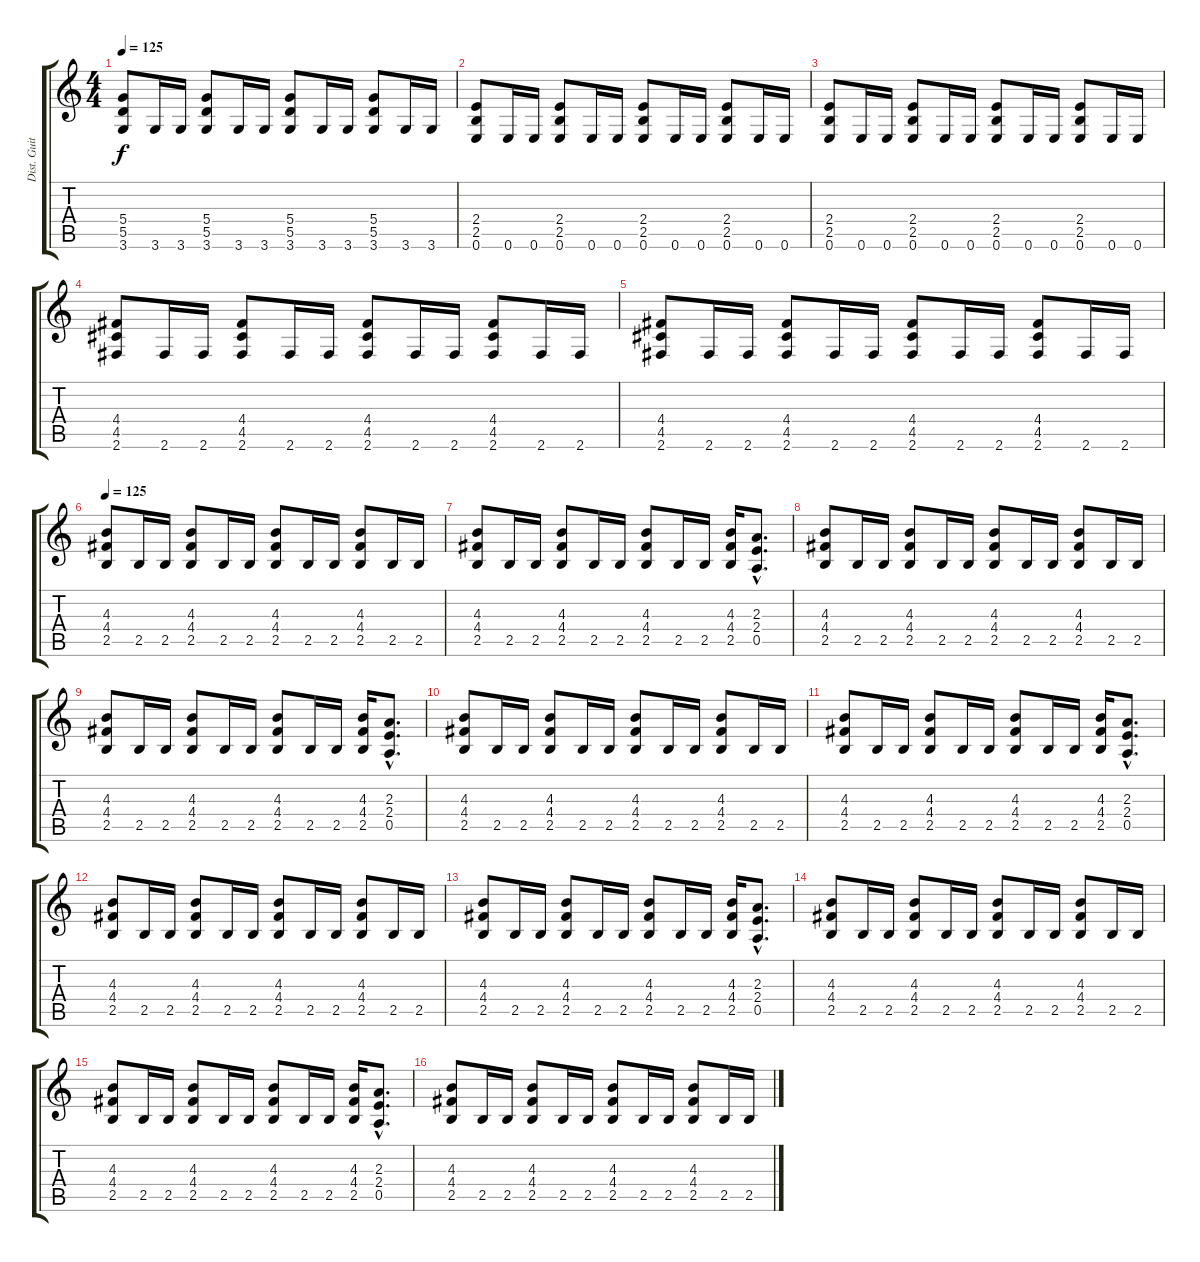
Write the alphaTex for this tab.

\track ("Dist. Guitar 2" "Dist. Guit") {instrument overdrivenguitar}
\staff {score tabs}
\tuning (E4 B3 G3 D3 A2 E2) {hide}
\ts (4 4)
\tempo 125
\clef g2
\ks c
(5.4 5.5 3.6).8{dy f} 3.6.16 3.6.16 (5.4 5.5 3.6).8 3.6.16 3.6.16 (5.4 5.5 3.6).8 3.6.16 3.6.16 (5.4 5.5 3.6).8 3.6.16 3.6.16 |
(2.4 2.5 0.6).8 0.6.16 0.6.16 (2.4 2.5 0.6).8 0.6.16 0.6.16 (2.4 2.5 0.6).8 0.6.16 0.6.16 (2.4 2.5 0.6).8 0.6.16 0.6.16 |
(2.4 2.5 0.6).8 0.6.16 0.6.16 (2.4 2.5 0.6).8 0.6.16 0.6.16 (2.4 2.5 0.6).8 0.6.16 0.6.16 (2.4 2.5 0.6).8 0.6.16 0.6.16 |
(4.4 4.5 2.6).8 2.6.16 2.6.16 (4.4 4.5 2.6).8 2.6.16 2.6.16 (4.4 4.5 2.6).8 2.6.16 2.6.16 (4.4 4.5 2.6).8 2.6.16 2.6.16 |
(4.4 4.5 2.6).8 2.6.16 2.6.16 (4.4 4.5 2.6).8 2.6.16 2.6.16 (4.4 4.5 2.6).8 2.6.16 2.6.16 (4.4 4.5 2.6).8 2.6.16 2.6.16 |
\tempo 125
(4.3 4.4 2.5).8 2.5.16 2.5.16 (4.3 4.4 2.5).8 2.5.16 2.5.16 (4.3 4.4 2.5).8 2.5.16 2.5.16 (4.3 4.4 2.5).8 2.5.16 2.5.16 |
(4.3 4.4 2.5).8 2.5.16 2.5.16 (4.3 4.4 2.5).8 2.5.16 2.5.16 (4.3 4.4 2.5).8 2.5.16 2.5.16 (4.3 4.4 2.5).16 (2.3{hac} 2.4{hac} 0.5{hac}).8{d} |
(4.3 4.4 2.5).8 2.5.16 2.5.16 (4.3 4.4 2.5).8 2.5.16 2.5.16 (4.3 4.4 2.5).8 2.5.16 2.5.16 (4.3 4.4 2.5).8 2.5.16 2.5.16 |
(4.3 4.4 2.5).8 2.5.16 2.5.16 (4.3 4.4 2.5).8 2.5.16 2.5.16 (4.3 4.4 2.5).8 2.5.16 2.5.16 (4.3 4.4 2.5).16 (2.3{hac} 2.4{hac} 0.5{hac}).8{d} |
(4.3 4.4 2.5).8 2.5.16 2.5.16 (4.3 4.4 2.5).8 2.5.16 2.5.16 (4.3 4.4 2.5).8 2.5.16 2.5.16 (4.3 4.4 2.5).8 2.5.16 2.5.16 |
(4.3 4.4 2.5).8 2.5.16 2.5.16 (4.3 4.4 2.5).8 2.5.16 2.5.16 (4.3 4.4 2.5).8 2.5.16 2.5.16 (4.3 4.4 2.5).16 (2.3{hac} 2.4{hac} 0.5{hac}).8{d} |
(4.3 4.4 2.5).8 2.5.16 2.5.16 (4.3 4.4 2.5).8 2.5.16 2.5.16 (4.3 4.4 2.5).8 2.5.16 2.5.16 (4.3 4.4 2.5).8 2.5.16 2.5.16 |
(4.3 4.4 2.5).8 2.5.16 2.5.16 (4.3 4.4 2.5).8 2.5.16 2.5.16 (4.3 4.4 2.5).8 2.5.16 2.5.16 (4.3 4.4 2.5).16 (2.3{hac} 2.4{hac} 0.5{hac}).8{d} |
(4.3 4.4 2.5).8 2.5.16 2.5.16 (4.3 4.4 2.5).8 2.5.16 2.5.16 (4.3 4.4 2.5).8 2.5.16 2.5.16 (4.3 4.4 2.5).8 2.5.16 2.5.16 |
(4.3 4.4 2.5).8 2.5.16 2.5.16 (4.3 4.4 2.5).8 2.5.16 2.5.16 (4.3 4.4 2.5).8 2.5.16 2.5.16 (4.3 4.4 2.5).16 (2.3{hac} 2.4{hac} 0.5{hac}).8{d} |
(4.3 4.4 2.5).8 2.5.16 2.5.16 (4.3 4.4 2.5).8 2.5.16 2.5.16 (4.3 4.4 2.5).8 2.5.16 2.5.16 (4.3 4.4 2.5).8 2.5.16 2.5.16
